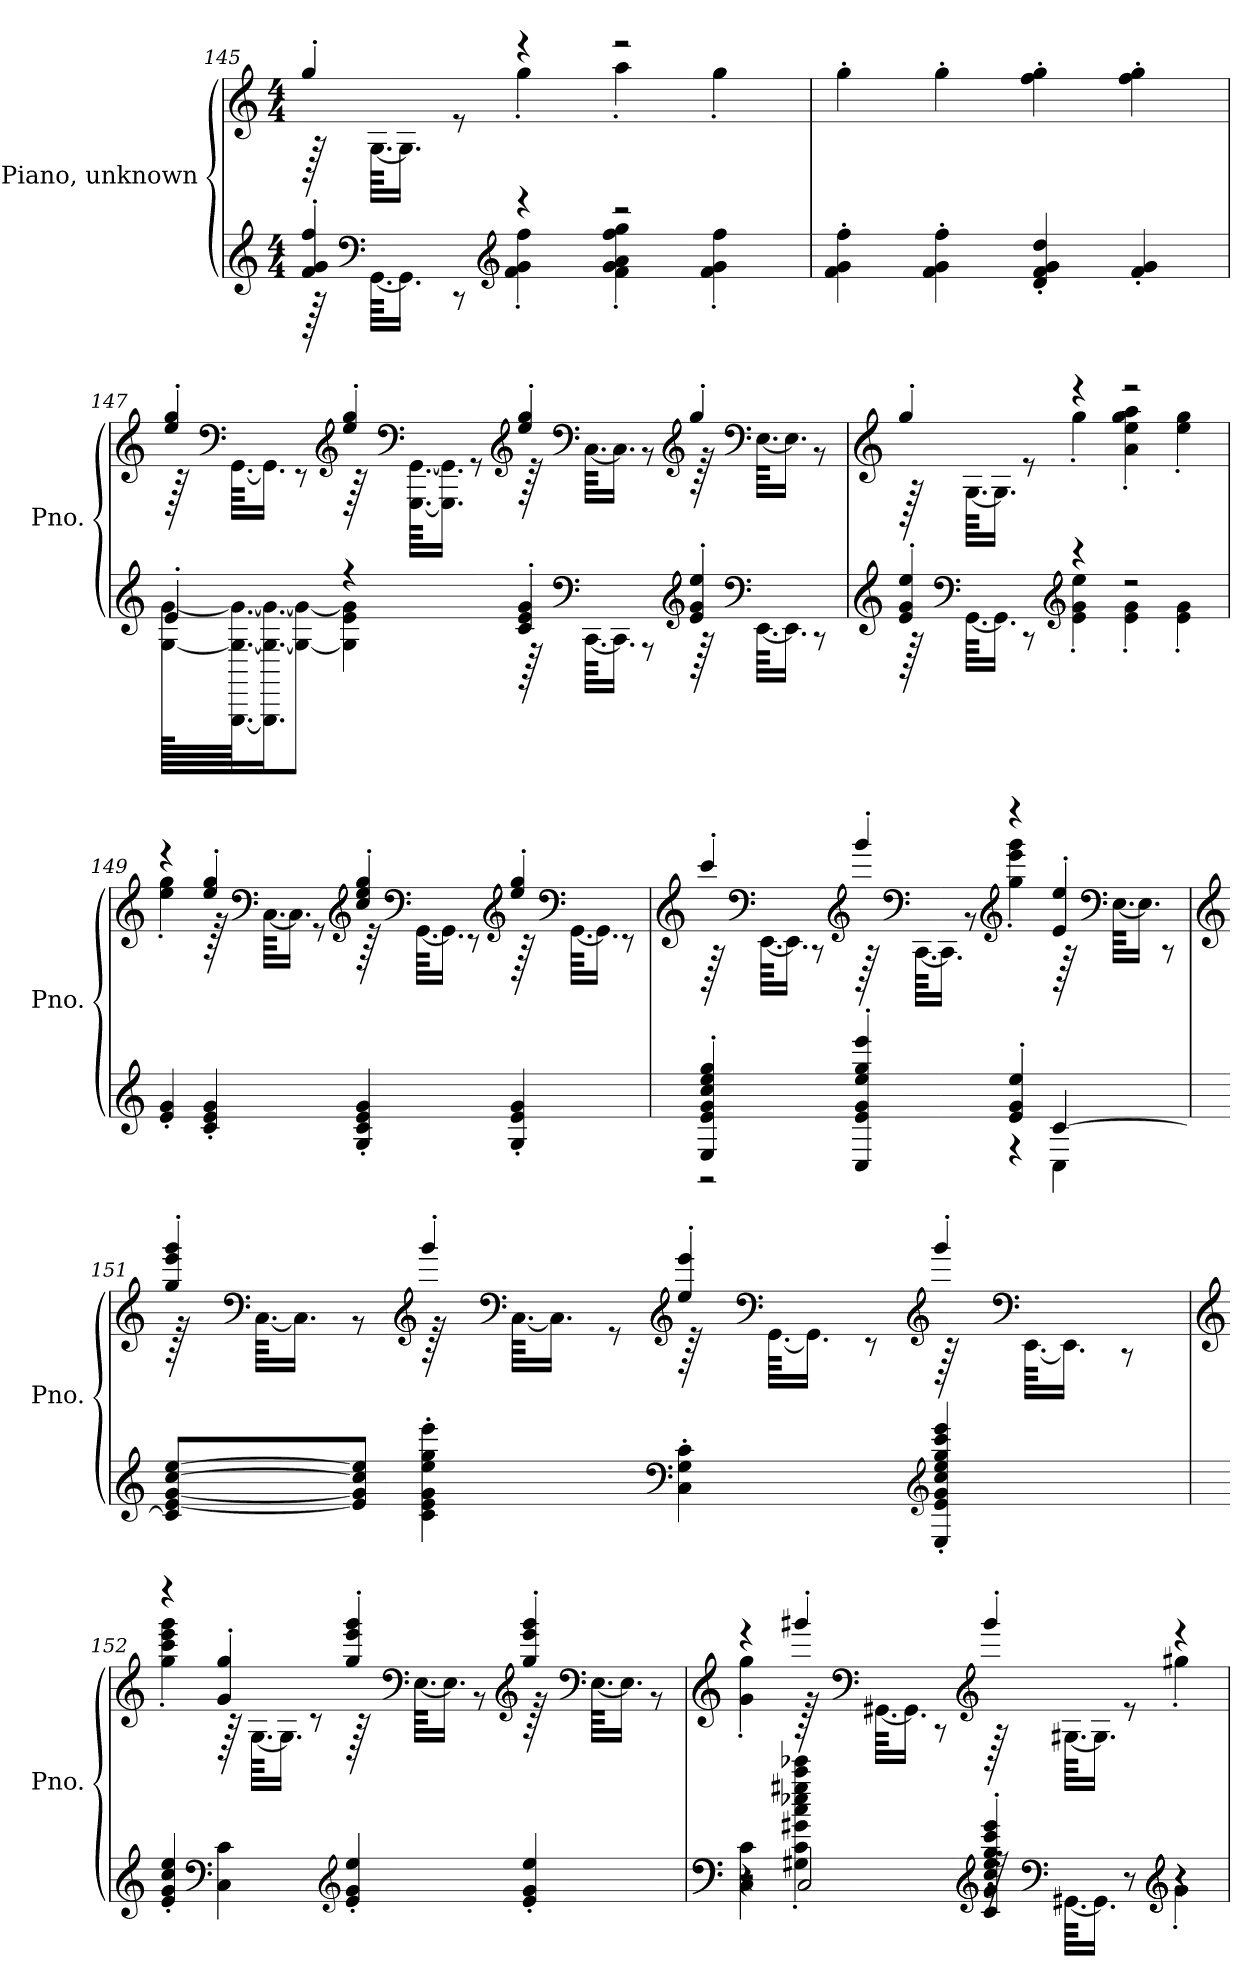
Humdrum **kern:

**kern	**kern
*part1	*part1
*staff2	*staff1
*I"Piano, unknown	*
*I'Pno.	*
!!LO:LB:g=z
*clefG2	*clefG2
*k[]	*k[]
*M4/4	*M4/4
=145	=145
*^	*^
4f/' 4g/' 4ff/'	128r	4gg'/	128r
*clefF4	*	*	*
.	[64.GG\KKLL	.	[64.G\KKLL
.	16.GG\JJ]	.	16.G\JJ]
.	8r	.	8r
*clefG2	*	*	*
4r	4f\' 4g\' 4ff\'	4r	4gg'\
2r	4f\' 4g\' 4a\' 4ff\' 4gg\'	2r	4aa'\
.	4f\' 4g\' 4ff\'	.	4gg'\
*v	*v	*	*
*	*v	*v
=146	=146
4f\' 4g\' 4ff\'	4gg'\
4f\' 4g\' 4ff\'	4gg'\
4d/' 4f/' 4g/' 4dd/'	4ff\' 4gg\'
4f/' 4g/'	4ff\' 4gg\'
!!LO:PB:g=z
=147	=147
*^	*^
4e'/	[128G\ [128g\KLLLL	4ee/' 4gg/'	128r
*	*	*clefF4	*
.	[64.GGG\ 64.G\_ 64.g\_JJ	.	[64.GG\KKLL
.	16.GGG\] 16.G\_ 16.g\_J	.	16.GG\JJ]
.	8G\_ 8g\_J	.	8r
*	*	*clefG2	*
4r	4G\] 4e\ 4g\]	4ee/' 4gg/'	128r
*	*	*clefF4	*
.	.	.	[64.GGG\ [64.GG\KKLL
.	.	.	16.GGG\] 16.GG\]JJ
.	.	.	8r
*	*	*clefG2	*
4c/' 4e/' 4g/'	128r	4ee/' 4gg/'	128r
*clefF4	*	*clefF4	*
.	[64.CC\KKLL	.	[64.C\KKLL
.	16.CC\JJ]	.	16.C\JJ]
.	8r	.	8r
*clefG2	*	*clefG2	*
4e/' 4g/' 4ee/'	128r	4gg'/	128r
*clefF4	*	*clefF4	*
.	[64.EE\KKLL	.	[64.E\KKLL
.	16.EE\JJ]	.	16.E\JJ]
.	8r	.	8r
!!LO:LB:g=z	!!
=148	=148	=148	=148
*clefG2	*	*clefG2	*
4e/' 4g/' 4ee/'	128r	4gg'/	128r
*clefF4	*	*	*
.	[64.GG\KKLL	.	[64.G\KKLL
.	16.GG\JJ]	.	16.G\JJ]
.	8r	.	8r
*clefG2	*	*	*
4r	4e\' 4g\' 4ee\'	4r	4gg'\
2r	4e\' 4g\'	2r	4a\' 4ee\' 4gg\' 4aa\'
.	4e\' 4g\'	.	4ee\' 4gg\'
*v	*v	*	*
=149	=149	=149
4e/' 4g/'	4r	4ee\' 4gg\'
4c/' 4e/' 4g/'	4ee/' 4gg/'	128r
*	*clefF4	*
.	.	[64.C\KKLL
.	.	16.C\JJ]
.	.	8r
*	*clefG2	*
4G/' 4c/' 4e/' 4g/'	4cc/' 4ee/' 4gg/'	128r
*	*clefF4	*
.	.	[64.GG\KKLL
.	.	16.GG\JJ]
.	.	8r
*	*clefG2	*
4G/' 4e/' 4g/'	4ee/' 4gg/'	128r
*	*clefF4	*
.	.	[64.GG\KKLL
.	.	16.GG\JJ]
.	.	8r
!!LO:LB:g=z	!!
=150	=150	=150
*	*clefG2	*
*^	*	*
4E/' 4e/' 4g/' 4cc/' 4ee/' 4gg/'	2r	4ccc'/	128r
*	*	*clefF4	*
.	.	.	[64.EE\KKLL
.	.	.	16.EE\JJ]
.	.	.	8r
*	*	*clefG2	*
4C/' 4e/' 4g/' 4ee/' 4gg/' 4eee/'	.	4ggg'/	128r
*	*	*clefF4	*
.	.	.	[64.CC\KKLL
.	.	.	16.CC\JJ]
.	.	.	8r
*	*	*clefG2	*
4e/' 4g/' 4ee/'	4r	4r	4gg\' 4eee\' 4ggg\'
[4c/	4C\	4e/' 4ee/'	128r
*	*	*clefF4	*
.	.	.	[64.E\KKLL
.	.	.	16.E\JJ]
.	.	.	8r
*v	*v	*	*
!!LO:LB:g=z	!!
=151	=151	=151
*	*clefG2	*
8c/] [8e/ [8g/ [8cc/ [8ee/L	4gg/' 4eee/' 4ggg/'	128r
*	*clefF4	*
.	.	[64.C\KKLL
.	.	16.C\JJ]
8e/] 8g/] 8cc/] 8ee/]J	.	8r
*	*clefG2	*
4c\' 4e\' 4g\' 4ee\' 4gg\' 4eee\'	4ggg'/	128r
*	*clefF4	*
.	.	[64.C\KKLL
.	.	16.C\JJ]
.	.	8r
*clefF4	*clefG2	*
4C\' 4G\' 4c\'	4ee/' 4eee/'	128r
*	*clefF4	*
.	.	[64.GG\KKLL
.	.	16.GG\JJ]
.	.	8r
*clefG2	*clefG2	*
4E/' 4e/' 4g/' 4cc/' 4ee/' 4gg/' 4ccc/' 4eee/'	4ggg'/	128r
*	*clefF4	*
.	.	[64.EE\KKLL
.	.	16.EE\JJ]
.	.	8r
!!LO:LB:g=z	!!
=152	=152	=152
*	*clefG2	*
4e/' 4g/' 4cc/' 4ee/'	4r	4gg\' 4ccc\' 4eee\' 4ggg\'
*clefF4	*	*
4C\ 4c\	4g/' 4gg/'	128r
.	.	[64.G\KKLL
.	.	16.G\JJ]
.	.	8r
*clefG2	*	*
4e/' 4g/' 4ee/'	4gg/' 4eee/' 4ggg/'	128r
*	*clefF4	*
.	.	[64.E\KKLL
.	.	16.E\JJ]
.	.	8r
*	*clefG2	*
4e/' 4g/' 4ee/'	4gg/' 4eee/' 4ggg/'	128r
*	*clefF4	*
.	.	[64.E\KKLL
.	.	16.E\JJ]
.	.	8r
!!LO:LB:g=z	!!
=153	=153	=153
*clefF4	*clefG2	*
*^	*	*
*	*^	*	*
2r	4C\ 4c\	4r	4r	4g\' 4gg\'
.	4G#X\' 4c\' 4g#X\' 4cc\' 4ee-X\' 4gg#X\' 4ccc\' 4eee-X\'	2C/	4ggg#X'/	128r
*	*	*	*clefF4	*
.	.	.	.	[64.GG#X\KKLL
.	.	.	.	16.GG#\JJ]
.	.	.	.	8r
*clefG2	*	*	*clefG2	*
4c/' 4g#/' 4cc/' 4ee-/' 4gg#/' 4ccc/' 4eee-/'	128r	.	4ggg#'/	128r
*clefF4	*	*	*	*
.	[64.GG#X\KKLL	.	.	[64.G#X\KKLL
.	16.GG#\JJ]	.	.	16.G#\JJ]
.	8r	.	.	8r
*clefG2	*	*	*	*
4r	4g#'\	4r	4r	4gg#X'\
*v	*v	*v	*	*
*	*v	*v
=	=
*-	*-
